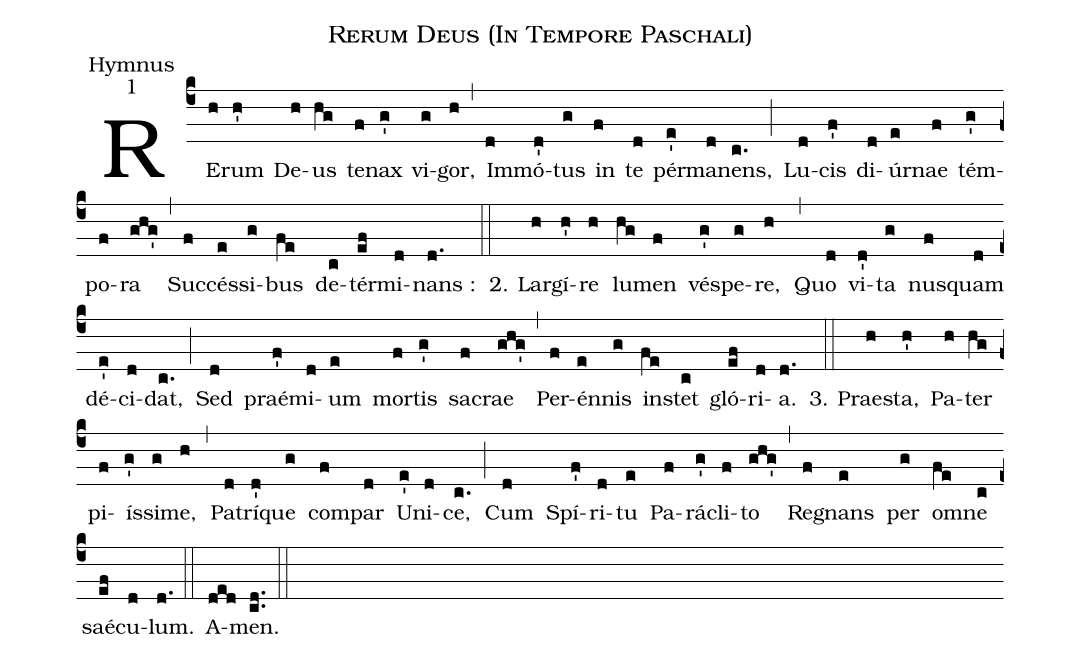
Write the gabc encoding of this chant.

name:Rerum Deus (In Tempore Paschali);
office-part:Hymnus;
mode:1;
%%
(c4) RE(h)rum(h') De(h)us(hg) te(f)nax(g') vi(g)gor,(h) (,) Im(d)mó(d')tus(g) in(f) te(d) pér(e')ma(d)nens,(c.) (;) Lu(d)cis(f') di(d)úr(e)nae(f) tém(g')po(f)ra(ghg') (,) Suc(f)cés(e)si(g)bus(fe) de(c)tér(ef)mi(d)nans :(d.) (::)
2. Lar(h)gí(h')re(h) lu(hg)men(f) vé(g')spe(g)re,(h) (,) Quo(d) vi(d')ta(g) nus(f)quam(d) dé(e')ci(d)dat,(c.) (;) Sed(d) praé(f')mi(d)um(e) mor(f)tis(g') sa(f)crae(ghg') (,) Per(f)én(e)nis(g) in(fe)stet(c) gló(ef)ri(d)a.(d.) (::)
3. Prae(h)sta,(h') Pa(h)ter(hg) pi(f)ís(g')si(g)me,(h) (,) Pa(d)trí(d')que(g) com(f)par(d) U(e')ni(d)ce,(c.) (;) Cum(d) Spí(f')ri(d)tu(e) Pa(f)rá(g')cli(f)to(ghg') (,) Re(f)gnans(e) per(g) o(fe)mne(c) saé(ef)cu(d)lum.(d.) (::) A(ded)men.(cd..) (::)
